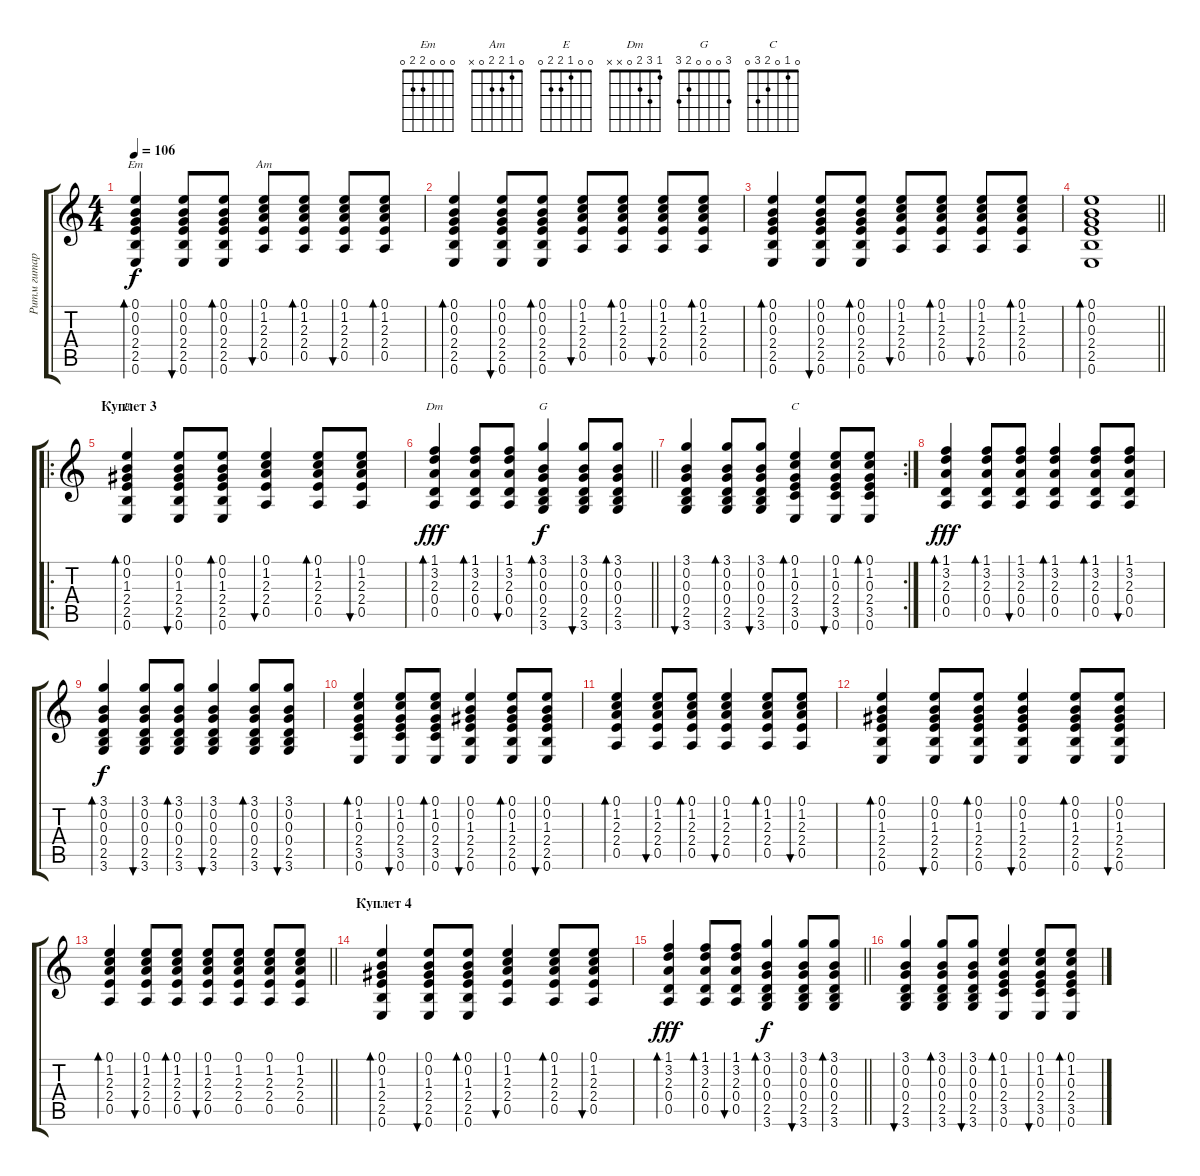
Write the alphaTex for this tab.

\track ("Ритм гитара (основная)" "Ритм гитар") {instrument acousticguitarsteel}
\staff {score tabs}
\tuning (E4 B3 G3 D3 A2 E2) {hide}
\chord ("Em" 0 0 0 2 2 0)
\chord ("Am" 0 1 2 2 0 x)
\chord ("E" 0 0 1 2 2 0)
\chord ("Dm" 1 3 2 0 x x)
\chord ("G" 3 0 0 0 2 3)
\chord ("C" 0 1 0 2 3 0)
\ts (4 4)
\tempo 106
\clef g2
\ks c
(0.1 0.2 0.3 2.4 2.5 0.6).4{bd 30 ch "Em" dy f} (0.1 0.2 0.3 2.4 2.5 0.6).8{bu 30} (0.1 0.2 0.3 2.4 2.5 0.6).8{bd 30} (0.1 1.2 2.3 2.4 0.5).8{bu 30 ch "Am"} (0.1 1.2 2.3 2.4 0.5).8{bd 30} (0.1 1.2 2.3 2.4 0.5).8{bu 30} (0.1 1.2 2.3 2.4 0.5).8{bd 30} |
(0.1 0.2 0.3 2.4 2.5 0.6).4{bd 30} (0.1 0.2 0.3 2.4 2.5 0.6).8{bu 30} (0.1 0.2 0.3 2.4 2.5 0.6).8{bd 30} (0.1 1.2 2.3 2.4 0.5).8{bu 30} (0.1 1.2 2.3 2.4 0.5).8{bd 30} (0.1 1.2 2.3 2.4 0.5).8{bu 30} (0.1 1.2 2.3 2.4 0.5).8{bd 30} |
(0.1 0.2 0.3 2.4 2.5 0.6).4{bd 30} (0.1 0.2 0.3 2.4 2.5 0.6).8{bu 30} (0.1 0.2 0.3 2.4 2.5 0.6).8{bd 30} (0.1 1.2 2.3 2.4 0.5).8{bu 30} (0.1 1.2 2.3 2.4 0.5).8{bd 30} (0.1 1.2 2.3 2.4 0.5).8{bu 30} (0.1 1.2 2.3 2.4 0.5).8{bd 30} |
\barLineRight lightlight
(0.1 0.2 0.3 2.4 2.5 0.6).1{bd 30} |
\ro
\section ("" "Куплет 3")
(0.1 0.2 1.3 2.4 2.5 0.6).4{bd 120 ch "E"} (0.1 0.2 1.3 2.4 2.5 0.6).8{bu 30} (0.1 0.2 1.3 2.4 2.5 0.6).8{bd 30} (0.1 1.2 2.3 2.4 0.5).4{bu 30} (0.1 1.2 2.3 2.4 0.5).8{bd 30} (0.1 1.2 2.3 2.4 0.5).8{bu 30} |
\barLineRight lightlight
(1.1 3.2 2.3 0.4 0.5).4{bd 30 ch "Dm" dy fff} (1.1 3.2 2.3 0.4 0.5).8{bd 30} (1.1 3.2 2.3 0.4 0.5).8{bu 30} (3.1 0.2 0.3 0.4 2.5 3.6).4{bd 30 ch "G" dy f} (3.1 0.2 0.3 0.4 2.5 3.6).8{bu 30} (3.1 0.2 0.3 0.4 2.5 3.6).8{bd 30} |
\rc 2
(3.1 0.2 0.3 0.4 2.5 3.6).4{bu 30} (3.1 0.2 0.3 0.4 2.5 3.6).8{bd 30} (3.1 0.2 0.3 0.4 2.5 3.6).8{bu 30} (0.1 1.2 0.3 2.4 3.5 0.6).4{bd 30 ch "C"} (0.1 1.2 0.3 2.4 3.5 0.6).8{bu 30} (0.1 1.2 0.3 2.4 3.5 0.6).8{bd 30} |
(1.1 3.2 2.3 0.4 0.5).4{bd 30 dy fff} (1.1 3.2 2.3 0.4 0.5).8{bd 30} (1.1 3.2 2.3 0.4 0.5).8{bu 30} (1.1 3.2 2.3 0.4 0.5).4{bd 30} (1.1 3.2 2.3 0.4 0.5).8{bd 30} (1.1 3.2 2.3 0.4 0.5).8{bu 30} |
(3.1 0.2 0.3 0.4 2.5 3.6).4{bd 30 dy f} (3.1 0.2 0.3 0.4 2.5 3.6).8{bu 30} (3.1 0.2 0.3 0.4 2.5 3.6).8{bd 30} (3.1 0.2 0.3 0.4 2.5 3.6).4{bu 30} (3.1 0.2 0.3 0.4 2.5 3.6).8{bd 30} (3.1 0.2 0.3 0.4 2.5 3.6).8{bu 30} |
(0.1 1.2 0.3 2.4 3.5 0.6).4{bd 30} (0.1 1.2 0.3 2.4 3.5 0.6).8{bu 30} (0.1 1.2 0.3 2.4 3.5 0.6).8{bd 30} (0.1 0.2 1.3 2.4 2.5 0.6).4{bu 30} (0.1 0.2 1.3 2.4 2.5 0.6).8{bd 30} (0.1 0.2 1.3 2.4 2.5 0.6).8{bu 30} |
(0.1 1.2 2.3 2.4 0.5).4{bd 30} (0.1 1.2 2.3 2.4 0.5).8{bu 30} (0.1 1.2 2.3 2.4 0.5).8{bd 30} (0.1 1.2 2.3 2.4 0.5).4{bu 30} (0.1 1.2 2.3 2.4 0.5).8{bd 30} (0.1 1.2 2.3 2.4 0.5).8{bu 30} |
(0.1 0.2 1.3 2.4 2.5 0.6).4{bd 30} (0.1 0.2 1.3 2.4 2.5 0.6).8{bu 30} (0.1 0.2 1.3 2.4 2.5 0.6).8{bd 30} (0.1 0.2 1.3 2.4 2.5 0.6).4{bu 30} (0.1 0.2 1.3 2.4 2.5 0.6).8{bd 30} (0.1 0.2 1.3 2.4 2.5 0.6).8{bu 30} |
\barLineRight lightlight
(0.1 1.2 2.3 2.4 0.5).4{bd 30} (0.1 1.2 2.3 2.4 0.5).8{bu 30} (0.1 1.2 2.3 2.4 0.5).8{bd 30} (0.1 1.2 2.3 2.4 0.5).8{bu 60} (0.1 1.2 2.3 2.4 0.5).8 (0.1 1.2 2.3 2.4 0.5).8 (0.1 1.2 2.3 2.4 0.5).8 |
\section ("" "Куплет 4")
(0.1 0.2 1.3 2.4 2.5 0.6).4{bd 120} (0.1 0.2 1.3 2.4 2.5 0.6).8{bu 30} (0.1 0.2 1.3 2.4 2.5 0.6).8{bd 30} (0.1 1.2 2.3 2.4 0.5).4{bu 30} (0.1 1.2 2.3 2.4 0.5).8{bd 30} (0.1 1.2 2.3 2.4 0.5).8{bu 30} |
\barLineRight lightlight
(1.1 3.2 2.3 0.4 0.5).4{bd 30 dy fff} (1.1 3.2 2.3 0.4 0.5).8{bd 30} (1.1 3.2 2.3 0.4 0.5).8{bu 30} (3.1 0.2 0.3 0.4 2.5 3.6).4{bd 30 dy f} (3.1 0.2 0.3 0.4 2.5 3.6).8{bu 30} (3.1 0.2 0.3 0.4 2.5 3.6).8{bd 30} |
(3.1 0.2 0.3 0.4 2.5 3.6).4{bu 30} (3.1 0.2 0.3 0.4 2.5 3.6).8{bd 30} (3.1 0.2 0.3 0.4 2.5 3.6).8{bu 30} (0.1 1.2 0.3 2.4 3.5 0.6).4{bd 30} (0.1 1.2 0.3 2.4 3.5 0.6).8{bu 30} (0.1 1.2 0.3 2.4 3.5 0.6).8{bd 30}
